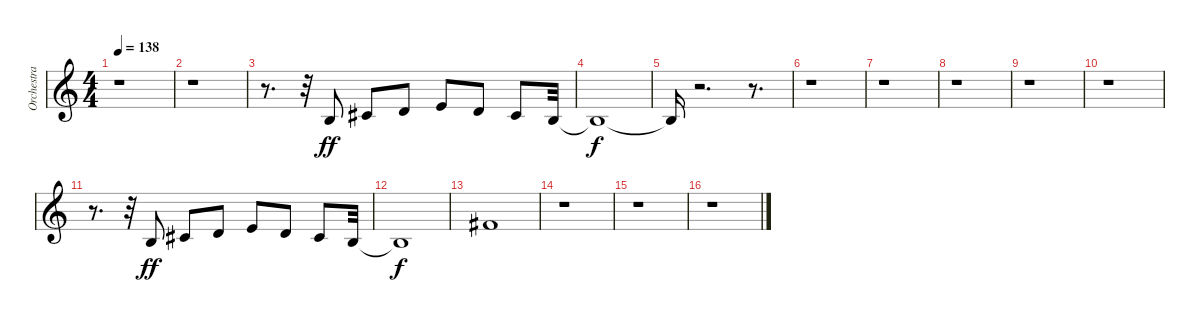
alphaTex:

\track (" Orchestral Strings 2" " Orchestra") {instrument stringensemble2}
\staff {score}
\tuning (E4 B3 G3 D3 A2 E2) {hide}
\ts (4 4)
\tempo 138
\clef g2
\ks c
r.1{dy f} |
r.1 |
r.8{d} r.32 0.2.8{dy ff} 2.2.8 3.2.8 0.1.8 3.2.8 2.2.8 0.2.32 |
0.2{t}.1{dy f} |
0.2{t}.16 r.2{d} r.8{d} |
r.1 |
r.1 |
r.1 |
r.1 |
r.1 |
r.8{d} r.32 0.2.8{dy ff} 2.2.8 3.2.8 0.1.8 3.2.8 2.2.8 0.2.32 |
0.2{t}.1{dy f} |
2.1.1 |
r.1 |
r.1 |
r.1
